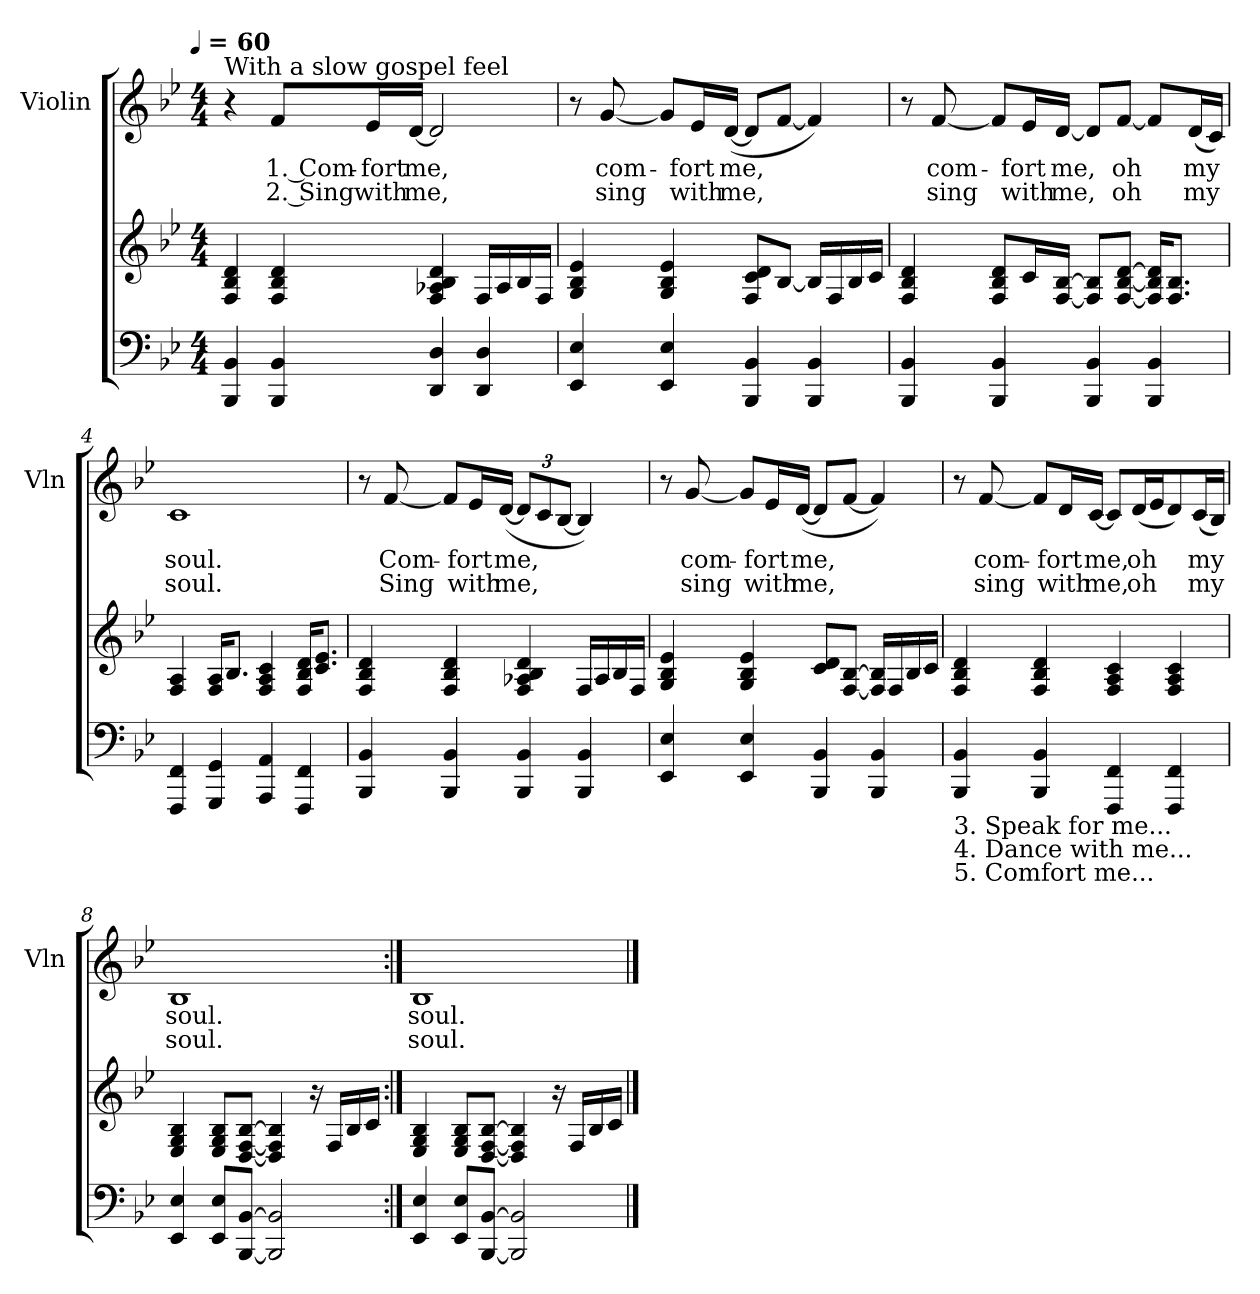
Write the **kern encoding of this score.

**kern	**kern	**kern	**text	**text
*part2	*part2	*part1	*part1	*part1
*staff3	*staff2	*staff1	*staff1	*staff1
*	*	*I"Violin	*	*
*	*	*I'Vln	*	*
*clefF4	*clefG2	*clefG2	*	*
*k[b-e-]	*k[b-e-]	*k[b-e-]	*	*
!!LO:TX:omd:t=[quarter] = 60
*M4/4	*M4/4	*M4/4	*	*
*MM60	*MM60	*MM60	*	*
=1	=1	=1	=1	=1
!	!	!LO:TX:t=With a slow gospel feel	!	!
4BBB-/ 4BB-/	4F/ 4B-/ 4d/	4r	.	.
4BBB-/ 4BB-/	4F/ 4B-/ 4d/	8fL	1. Com-	2. Sing
.	.	16e-L	-fort	with
.	.	[16dJJ	me,	me,
4DD/ 4D/	4F/ 4A-X/ 4B-/ 4d/	2d/]	.	.
4DD/ 4D/	16FLL	.	.	.
.	16A-	.	.	.
.	16B-	.	.	.
.	16FJJ	.	.	.
=2	=2	=2	=2	=2
4EE-/ 4E-/	4G/ 4B-/ 4e-/	8r	.	.
.	.	[8g	com-	sing
4EE-/ 4E-/	4G/ 4B-/ 4e-/	8gL]	.	.
.	.	16e-L	-fort	with
.	.	([16dJJ	me,	me,
4BBB-/ 4BB-/	8F 8c 8dL	8dL]	.	.
.	[8B-J	[8fJ	.	.
4BBB-/ 4BB-/	16B-LL]	4f])	.	.
.	16F	.	.	.
.	16B-	.	.	.
.	16cJJ	.	.	.
!!LO:LB:g=z
=3	=3	=3	=3	=3
4BBB-/ 4BB-/	4F/ 4B-/ 4d/	8r	.	.
.	.	[8f/	com-	sing
4BBB-/ 4BB-/	8F/ 8B-/ 8d/L	8fL]	.	.
.	16cL	16e-L	-fort	with
.	[16F [16B-JJ	[16dJJ	me,	me,
4BBB-/ 4BB-/	8F] 8B-]L	8dL]	.	.
.	[8F/ [8B-/ [8d/J	[8fJ	oh	oh
4BBB-/ 4BB-/	16F] 16B-] 16d]KL	8fL]	.	.
.	8.F 8.B-J	.	.	.
.	.	(<16dL	my	my
.	.	16cJJ)	.	.
=4	=4	=4	=4	=4
4FFF/ 4FF/	4F/ 4A/	1c	soul.	soul.
4GGG/ 4GG/	16F 16AKL	.	.	.
.	8.B-J	.	.	.
4AAA/ 4AA/	4F/ 4A/ 4c/	.	.	.
4FFF/ 4FF/	16F 16B- 16dKL	.	.	.
.	8.c 8.e-J	.	.	.
!!LO:LB:g=z
=5	=5	=5	=5	=5
4BBB-/ 4BB-/	4F/ 4B-/ 4d/	8r	.	.
.	.	[8f	Com-	Sing
4BBB-/ 4BB-/	4F/ 4B-/ 4d/	8fL]	.	.
.	.	16e-L	-fort	with
.	.	([16dJJ	me,	me,
4BBB-/ 4BB-/	4F/ 4A-X/ 4B-/ 4d/	12dL]	.	.
.	.	12c	.	.
.	.	[12B-J	.	.
4BBB-/ 4BB-/	16FLL	4B-])	.	.
.	16A-	.	.	.
.	16B-	.	.	.
.	16FJJ	.	.	.
=6	=6	=6	=6	=6
4EE-/ 4E-/	4G/ 4B-/ 4e-/	8r	.	.
.	.	[8g	com-	sing
4EE-/ 4E-/	4G/ 4B-/ 4e-/	8gL]	.	.
.	.	16e-L	-fort	with
.	.	([16dJJ	me,	me,
4BBB-/ 4BB-/	8c 8dL	8dL]	.	.
.	[8F [8B-J	[8fJ	.	.
4BBB-/ 4BB-/	16F] 16B-]LL	4f])	.	.
.	16F	.	.	.
.	16B-	.	.	.
.	16cJJ	.	.	.
!!LO:PB:g=z
=7	=7	=7	=7	=7
!LO:TX:b:t=3. Speak for me...   \n4. Dance with me...\n5. Comfort me...	!	!	!	!
4BBB-/ 4BB-/	4F/ 4B-/ 4d/	8r	.	.
.	.	[8f/	com-	sing
4BBB-/ 4BB-/	4F/ 4B-/ 4d/	8fL]	.	.
.	.	16dL	-fort	with
.	.	[16cJJ	me,	me,
4FFF/ 4FF/	4F/ 4A/ 4c/	8cL]	.	.
.	.	(<16dL	oh	oh
.	.	16e-J	.	.
4FFF/ 4FF/	4F/ 4A/ 4c/	8d)	.	.
.	.	(<16cL	my	my
.	.	16B-JJ)	.	.
=8	=8	=8	=8	=8
4EE-/ 4E-/	4E-/ 4G/ 4B-/	1B-	soul.	soul.
8EE- 8E-L	8E-/ 8G/ 8B-/L	.	.	.
[8BBB- [8BB-J	[8D/ [8F/ [8B-/J	.	.	.
2BBB-]/ 2BB-]/	4D]/ 4F]/ 4B-]/	.	.	.
.	16r	.	.	.
.	16FLL	.	.	.
.	16B-	.	.	.
.	16cJJ	.	.	.
=9:|!	=9:|!	=9:|!	=9:|!	=9:|!
4EE-/ 4E-/	4E-/ 4G/ 4B-/	1B-	soul.	soul.
8EE- 8E-L	8E-/ 8G/ 8B-/L	.	.	.
[8BBB- [8BB-J	[8D/ [8F/ [8B-/J	.	.	.
2BBB-]/ 2BB-]/	4D]/ 4F]/ 4B-]/	.	.	.
.	16r	.	.	.
.	16FLL	.	.	.
.	16B-	.	.	.
.	16cJJ	.	.	.
==	==	==	==	==
*-	*-	*-	*-	*-
